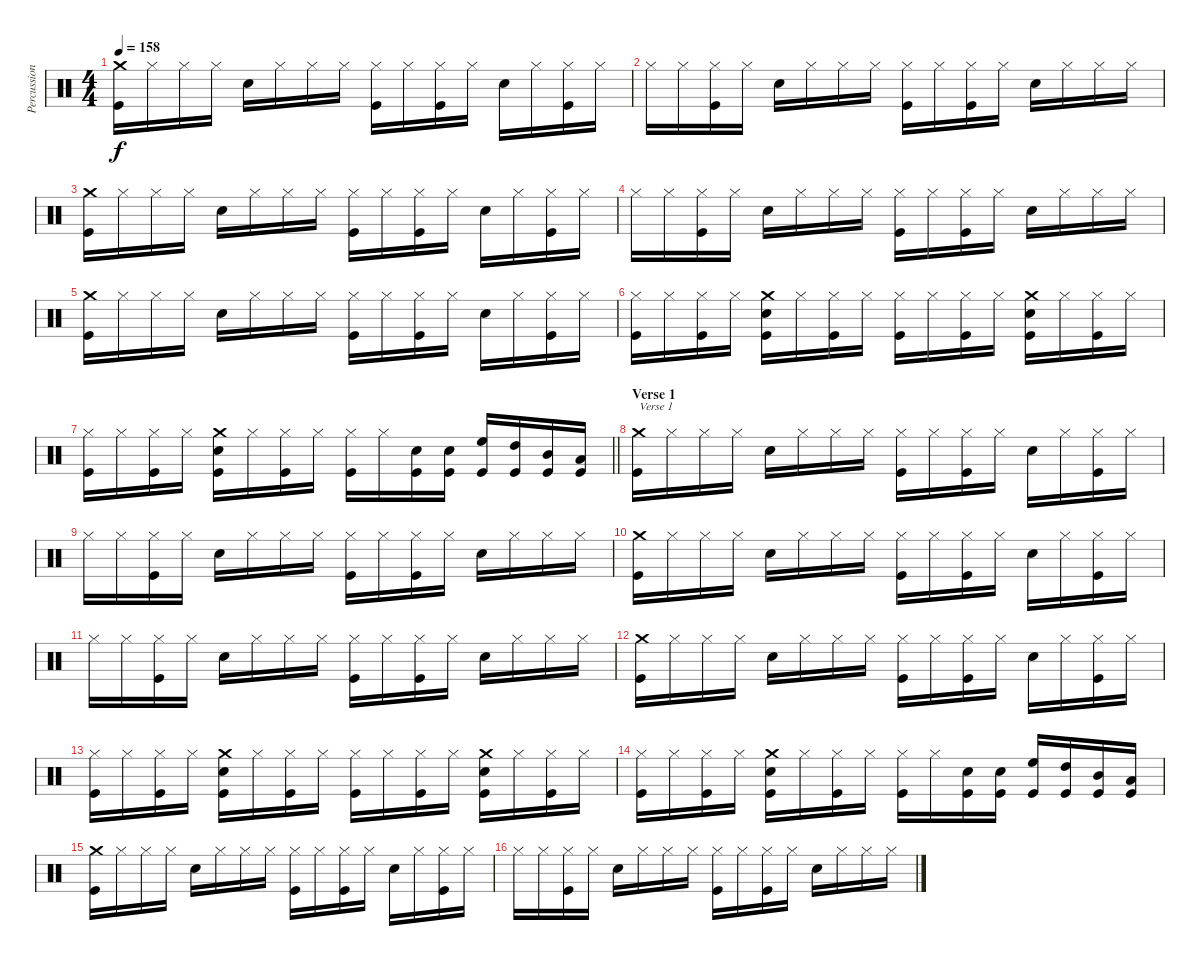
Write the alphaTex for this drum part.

\track ("Percussion" "Percussion") {instrument percussion}
\staff {score}
\articulation defaults
\ts (4 4)
\tempo 158
\clef neutral
\ks c
("Kick (hit)" "Crash medium (hit)").16{dy f} "Hi-Hat (closed)".16 "Hi-Hat (closed)".16 "Hi-Hat (closed)".16 "Snare (hit) 2".16 "Hi-Hat (closed)".16 "Hi-Hat (closed)".16 "Hi-Hat (closed)".16 ("Kick (hit)" "Hi-Hat (closed)").16 "Hi-Hat (closed)".16 ("Kick (hit)" "Hi-Hat (closed)").16 "Hi-Hat (closed)".16 "Snare (hit) 2".16 "Hi-Hat (closed)".16 ("Kick (hit)" "Hi-Hat (closed)").16 "Hi-Hat (closed)".16 |
"Hi-Hat (closed)".16 "Hi-Hat (closed)".16 ("Kick (hit)" "Hi-Hat (closed)").16 "Hi-Hat (closed)".16 "Snare (hit) 2".16 "Hi-Hat (closed)".16 "Hi-Hat (closed)".16 "Hi-Hat (closed)".16 ("Kick (hit)" "Hi-Hat (closed)").16 "Hi-Hat (closed)".16 ("Kick (hit)" "Hi-Hat (closed)").16 "Hi-Hat (closed)".16 "Snare (hit) 2".16 "Hi-Hat (closed)".16 "Hi-Hat (closed)".16 "Hi-Hat (closed)".16 |
("Kick (hit)" "Crash medium (hit)").16 "Hi-Hat (closed)".16 "Hi-Hat (closed)".16 "Hi-Hat (closed)".16 "Snare (hit) 2".16 "Hi-Hat (closed)".16 "Hi-Hat (closed)".16 "Hi-Hat (closed)".16 ("Kick (hit)" "Hi-Hat (closed)").16 "Hi-Hat (closed)".16 ("Kick (hit)" "Hi-Hat (closed)").16 "Hi-Hat (closed)".16 "Snare (hit) 2".16 "Hi-Hat (closed)".16 ("Kick (hit)" "Hi-Hat (closed)").16 "Hi-Hat (closed)".16 |
"Hi-Hat (closed)".16 "Hi-Hat (closed)".16 ("Kick (hit)" "Hi-Hat (closed)").16 "Hi-Hat (closed)".16 "Snare (hit) 2".16 "Hi-Hat (closed)".16 "Hi-Hat (closed)".16 "Hi-Hat (closed)".16 ("Kick (hit)" "Hi-Hat (closed)").16 "Hi-Hat (closed)".16 ("Kick (hit)" "Hi-Hat (closed)").16 "Hi-Hat (closed)".16 "Snare (hit) 2".16 "Hi-Hat (closed)".16 "Hi-Hat (closed)".16 "Hi-Hat (closed)".16 |
("Kick (hit)" "Crash medium (hit)").16 "Hi-Hat (closed)".16 "Hi-Hat (closed)".16 "Hi-Hat (closed)".16 "Snare (hit) 2".16 "Hi-Hat (closed)".16 "Hi-Hat (closed)".16 "Hi-Hat (closed)".16 ("Kick (hit)" "Hi-Hat (closed)").16 "Hi-Hat (closed)".16 ("Kick (hit)" "Hi-Hat (closed)").16 "Hi-Hat (closed)".16 "Snare (hit) 2".16 "Hi-Hat (closed)".16 ("Kick (hit)" "Hi-Hat (closed)").16 "Hi-Hat (closed)".16 |
("Kick (hit)" "Hi-Hat (closed)").16 "Hi-Hat (closed)".16 ("Kick (hit)" "Hi-Hat (closed)").16 "Hi-Hat (closed)".16 ("Kick (hit)" "Snare (hit) 2" "Crash medium (hit)").16 "Hi-Hat (closed)".16 ("Kick (hit)" "Hi-Hat (closed)").16 "Hi-Hat (closed)".16 ("Kick (hit)" "Hi-Hat (closed)").16 "Hi-Hat (closed)".16 ("Kick (hit)" "Hi-Hat (closed)").16 "Hi-Hat (closed)".16 ("Kick (hit)" "Snare (hit) 2" "Crash medium (hit)").16 "Hi-Hat (closed)".16 ("Kick (hit)" "Hi-Hat (closed)").16 "Hi-Hat (closed)".16 |
\barLineRight lightlight
("Kick (hit)" "Hi-Hat (closed)").16 "Hi-Hat (closed)".16 ("Kick (hit)" "Hi-Hat (closed)").16 "Hi-Hat (closed)".16 ("Kick (hit)" "Snare (hit) 2" "Crash medium (hit)").16 "Hi-Hat (closed)".16 ("Kick (hit)" "Hi-Hat (closed)").16 "Hi-Hat (closed)".16 ("Kick (hit)" "Hi-Hat (closed)").16 "Hi-Hat (closed)".16 ("Snare (hit) 2" "Kick (hit)").16 ("Snare (hit) 2" "Kick (hit)").16 ("High Floor Tom (hit)" "Kick (hit)").16 ("High Tom (hit)" "Kick (hit)").16 ("Mid Tom (hit)" "Kick (hit)").16 ("Low Tom (hit)" "Kick (hit)").16 |
\section ("" "Verse 1")
("Kick (hit)" "Crash medium (hit)").16{txt "Verse 1"} "Hi-Hat (closed)".16 "Hi-Hat (closed)".16 "Hi-Hat (closed)".16 "Snare (hit) 2".16 "Hi-Hat (closed)".16 "Hi-Hat (closed)".16 "Hi-Hat (closed)".16 ("Kick (hit)" "Hi-Hat (closed)").16 "Hi-Hat (closed)".16 ("Kick (hit)" "Hi-Hat (closed)").16 "Hi-Hat (closed)".16 "Snare (hit) 2".16 "Hi-Hat (closed)".16 ("Kick (hit)" "Hi-Hat (closed)").16 "Hi-Hat (closed)".16 |
"Hi-Hat (closed)".16 "Hi-Hat (closed)".16 ("Kick (hit)" "Hi-Hat (closed)").16 "Hi-Hat (closed)".16 "Snare (hit) 2".16 "Hi-Hat (closed)".16 "Hi-Hat (closed)".16 "Hi-Hat (closed)".16 ("Kick (hit)" "Hi-Hat (closed)").16 "Hi-Hat (closed)".16 ("Kick (hit)" "Hi-Hat (closed)").16 "Hi-Hat (closed)".16 "Snare (hit) 2".16 "Hi-Hat (closed)".16 "Hi-Hat (closed)".16 "Hi-Hat (closed)".16 |
("Kick (hit)" "Crash medium (hit)").16 "Hi-Hat (closed)".16 "Hi-Hat (closed)".16 "Hi-Hat (closed)".16 "Snare (hit) 2".16 "Hi-Hat (closed)".16 "Hi-Hat (closed)".16 "Hi-Hat (closed)".16 ("Kick (hit)" "Hi-Hat (closed)").16 "Hi-Hat (closed)".16 ("Kick (hit)" "Hi-Hat (closed)").16 "Hi-Hat (closed)".16 "Snare (hit) 2".16 "Hi-Hat (closed)".16 ("Kick (hit)" "Hi-Hat (closed)").16 "Hi-Hat (closed)".16 |
"Hi-Hat (closed)".16 "Hi-Hat (closed)".16 ("Kick (hit)" "Hi-Hat (closed)").16 "Hi-Hat (closed)".16 "Snare (hit) 2".16 "Hi-Hat (closed)".16 "Hi-Hat (closed)".16 "Hi-Hat (closed)".16 ("Kick (hit)" "Hi-Hat (closed)").16 "Hi-Hat (closed)".16 ("Kick (hit)" "Hi-Hat (closed)").16 "Hi-Hat (closed)".16 "Snare (hit) 2".16 "Hi-Hat (closed)".16 "Hi-Hat (closed)".16 "Hi-Hat (closed)".16 |
("Kick (hit)" "Crash medium (hit)").16 "Hi-Hat (closed)".16 "Hi-Hat (closed)".16 "Hi-Hat (closed)".16 "Snare (hit) 2".16 "Hi-Hat (closed)".16 "Hi-Hat (closed)".16 "Hi-Hat (closed)".16 ("Kick (hit)" "Hi-Hat (closed)").16 "Hi-Hat (closed)".16 ("Kick (hit)" "Hi-Hat (closed)").16 "Hi-Hat (closed)".16 "Snare (hit) 2".16 "Hi-Hat (closed)".16 ("Kick (hit)" "Hi-Hat (closed)").16 "Hi-Hat (closed)".16 |
("Kick (hit)" "Hi-Hat (closed)").16 "Hi-Hat (closed)".16 ("Kick (hit)" "Hi-Hat (closed)").16 "Hi-Hat (closed)".16 ("Kick (hit)" "Snare (hit) 2" "Crash medium (hit)").16 "Hi-Hat (closed)".16 ("Kick (hit)" "Hi-Hat (closed)").16 "Hi-Hat (closed)".16 ("Kick (hit)" "Hi-Hat (closed)").16 "Hi-Hat (closed)".16 ("Kick (hit)" "Hi-Hat (closed)").16 "Hi-Hat (closed)".16 ("Kick (hit)" "Snare (hit) 2" "Crash medium (hit)").16 "Hi-Hat (closed)".16 ("Kick (hit)" "Hi-Hat (closed)").16 "Hi-Hat (closed)".16 |
("Kick (hit)" "Hi-Hat (closed)").16 "Hi-Hat (closed)".16 ("Kick (hit)" "Hi-Hat (closed)").16 "Hi-Hat (closed)".16 ("Kick (hit)" "Snare (hit) 2" "Crash medium (hit)").16 "Hi-Hat (closed)".16 ("Kick (hit)" "Hi-Hat (closed)").16 "Hi-Hat (closed)".16 ("Kick (hit)" "Hi-Hat (closed)").16 "Hi-Hat (closed)".16 ("Snare (hit) 2" "Kick (hit)").16 ("Snare (hit) 2" "Kick (hit)").16 ("High Floor Tom (hit)" "Kick (hit)").16 ("High Tom (hit)" "Kick (hit)").16 ("Mid Tom (hit)" "Kick (hit)").16 ("Low Tom (hit)" "Kick (hit)").16 |
("Kick (hit)" "Crash medium (hit)").16 "Hi-Hat (closed)".16 "Hi-Hat (closed)".16 "Hi-Hat (closed)".16 "Snare (hit) 2".16 "Hi-Hat (closed)".16 "Hi-Hat (closed)".16 "Hi-Hat (closed)".16 ("Kick (hit)" "Hi-Hat (closed)").16 "Hi-Hat (closed)".16 ("Kick (hit)" "Hi-Hat (closed)").16 "Hi-Hat (closed)".16 "Snare (hit) 2".16 "Hi-Hat (closed)".16 ("Kick (hit)" "Hi-Hat (closed)").16 "Hi-Hat (closed)".16 |
"Hi-Hat (closed)".16 "Hi-Hat (closed)".16 ("Kick (hit)" "Hi-Hat (closed)").16 "Hi-Hat (closed)".16 "Snare (hit) 2".16 "Hi-Hat (closed)".16 "Hi-Hat (closed)".16 "Hi-Hat (closed)".16 ("Kick (hit)" "Hi-Hat (closed)").16 "Hi-Hat (closed)".16 ("Kick (hit)" "Hi-Hat (closed)").16 "Hi-Hat (closed)".16 "Snare (hit) 2".16 "Hi-Hat (closed)".16 "Hi-Hat (closed)".16 "Hi-Hat (closed)".16
